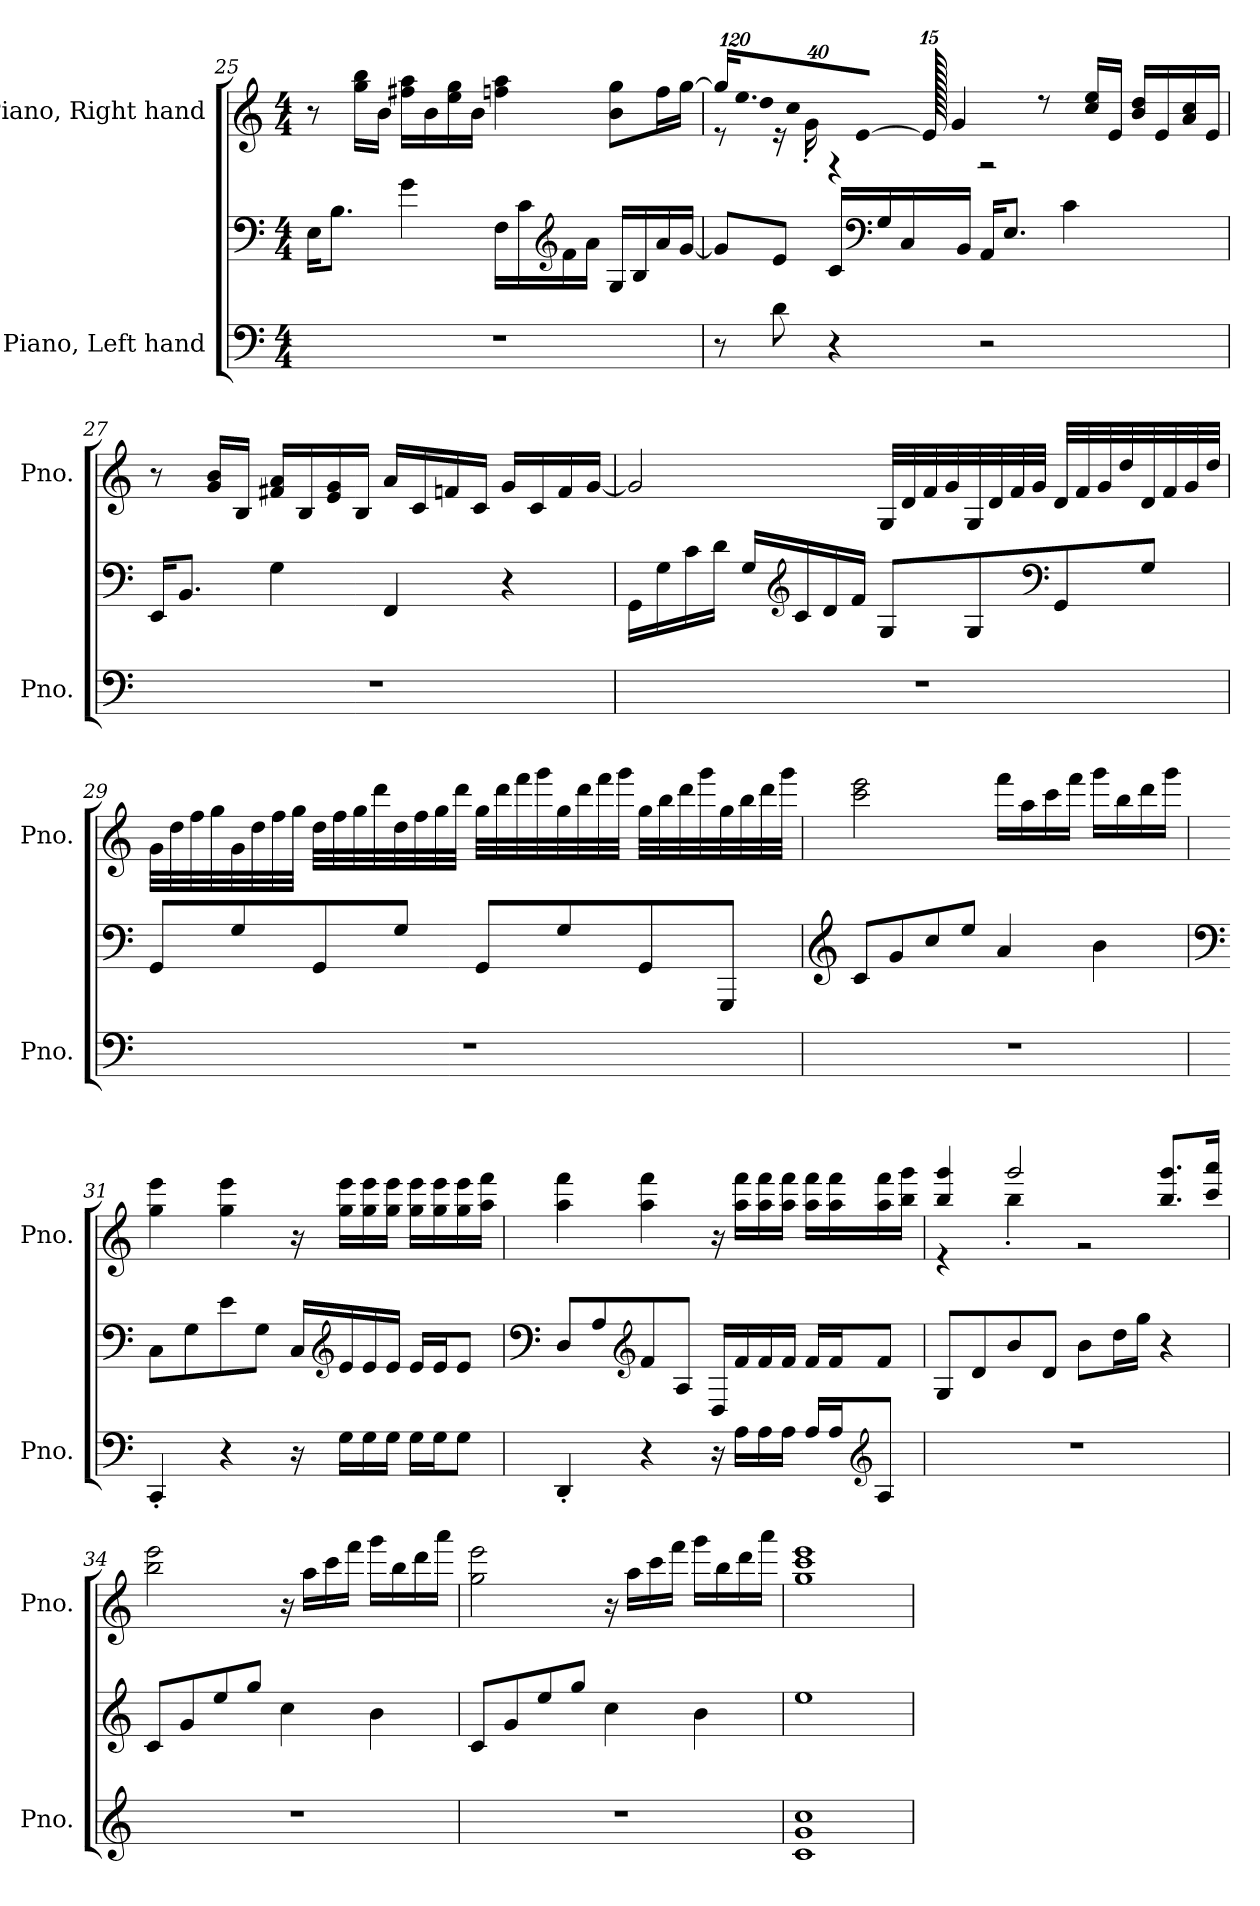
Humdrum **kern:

**kern	**kern	**kern
*part2	*part2	*part1
*staff3	*staff2	*staff1
*I"Piano, Left hand	*	*I"Piano, Right hand
*I'Pno.	*	*I'Pno.
*clefF4	*clefF4	*clefG2
*k[]	*k[]	*k[]
*M4/4	*M4/4	*M4/4
=25	=25	=25
1r	16E\KL	8r
.	8.B\J	.
.	.	16gg\ 16bb\LL
.	.	16b\JJ
.	4g\	16ff#X\ 16aa\LL
.	.	16b\
.	.	16ee\ 16gg\
.	.	16b\JJ
.	16F\LL	4ffn\ 4aa\
.	16c\	.
*	*clefG2	*
.	16f\	.
.	16a\JJ	.
.	16G/LL	8b\ 8gg\L
.	16B/	.
.	16a/	16ff\L
.	[16g/JJ	[16gg\JJ
!!LO:LB:g=z
=26	=26	=26
*	*	*Xbrackettup
!	!	!LO:N:vis=32.
*	*	*^
8r	8g/L]	1920%103gg/LLL]	8r
!	!	!LO:N:vis=32.	!
.	.	1920%103ee/	.
!	!	!LO:N:vis=32	!
.	.	640%23dd/J	.
8d\	8e/J	.	16r
!	!	!LO:N:vis=16	!
.	.	1920%137cc/	.
.	.	.	16g'\
.	.	[480%17e/JJ	.
4r	16c/LL	1920e/]	4r
.	.	4g/	.
*	*clefF4	*	*
.	16G/	.	.
.	16C/	.	.
.	16BB/JJ	.	.
2r	16AA/KL	.	2r
.	.	8r	.
.	8.E/J	.	.
.	.	16cc/ 16ee/LL	.
.	.	16e/JJ	.
.	4c\	.	.
.	.	16b/ 16dd/LL	.
.	.	16e/	.
.	.	16a/ 16cc/	.
.	.	16e/JJ	.
1920ryy	1920ryy	.	1920ryy
*	*	*v	*v
=27	=27	=27
1r	16EE/KL	8r
.	8.BB/J	.
.	.	16g/ 16b/LL
.	.	16B/JJ
.	4G\	16f#X/ 16a/LL
.	.	16B/
.	.	16e/ 16g/
.	.	16B/JJ
.	4FF/	16a/LL
.	.	16c/
.	.	16fn/
.	.	16c/JJ
.	4r	16g/LL
.	.	16c/
.	.	16f/
.	.	[16g/JJ
!!LO:PB:g=z
=28	=28	=28
1r	16GG\LL	2g/]
.	16G\	.
.	16c\	.
.	16d\JJ	.
.	16G/LL	.
*	*clefG2	*
.	16c/	.
.	16d/	.
.	16f/JJ	.
.	8G/L	32G/LLL
.	.	32d/
.	.	32f/
.	.	32g/
.	8G/	32G/
.	.	32d/
.	.	32f/
.	.	32g/JJJ
*	*clefF4	*
.	8GG/	32d/LLL
.	.	32f/
.	.	32g/
.	.	32dd/
.	8G/J	32d/
.	.	32f/
.	.	32g/
.	.	32dd/JJJ
!!LO:LB:g=z
=29	=29	=29
1r	8GG/L	32g\LLL
.	.	32dd\
.	.	32ff\
.	.	32gg\
.	8G/	32g\
.	.	32dd\
.	.	32ff\
.	.	32gg\JJJ
.	8GG/	32dd\LLL
.	.	32ff\
.	.	32gg\
.	.	32ddd\
.	8G/J	32dd\
.	.	32ff\
.	.	32gg\
.	.	32ddd\JJJ
.	8GG/L	32gg\LLL
.	.	32ddd\
.	.	32fff\
.	.	32ggg\
.	8G/	32gg\
.	.	32ddd\
.	.	32fff\
.	.	32ggg\JJJ
.	8GG/	32gg\LLL
.	.	32bb\
.	.	32ddd\
.	.	32ggg\
.	8GGG/J	32gg\
.	.	32bb\
.	.	32ddd\
.	.	32ggg\JJJ
!!LO:LB:g=z
=30	=30	=30
*	*clefG2	*
1r	8c/L	2ccc\ 2eee\
.	8g/	.
.	8cc/	.
.	8ee/J	.
.	4a/	16fff\LL
.	.	16aa\
.	.	16ccc\
.	.	16fff\JJ
.	4b\	16ggg\LL
.	.	16bb\
.	.	16ddd\
.	.	16ggg\JJ
=31	=31	=31
*	*clefF4	*
4CC'/	8C\L	4gg\ 4eee\
.	8G\	.
4r	8e\	4gg\ 4eee\
.	8G\J	.
16r	16C/LL	16r
*	*clefG2	*
16G\LL	16e/	16gg\ 16eee\LL
16G\	16e/	16gg\ 16eee\
16G\JJ	16e/JJ	16gg\ 16eee\JJ
16G\LL	16e/LL	16gg\ 16eee\LL
16G\J	16e/J	16gg\ 16eee\
8G\J	8e/J	16gg\ 16eee\
.	.	16aa\ 16fff\JJ
!!LO:LB:g=z
=32	=32	=32
*	*clefF4	*
4DD'/	8D/L	4aa\ 4fff\
.	8A/	.
*	*clefG2	*
4r	8f/	4aa\ 4fff\
.	8A/J	.
16r	16D/LL	16r
16A\LL	16f/	16aa\ 16fff\LL
16A\	16f/	16aa\ 16fff\
16A\JJ	16f/JJ	16aa\ 16fff\JJ
16A/LL	16f/LL	16aa\ 16fff\LL
16A/J	16f/J	16aa\ 16fff\
*clefG2	*	*
8A/J	8f/J	16aa\ 16fff\
.	.	16bb\ 16ggg\JJ
=33	=33	=33
*	*	*^
1r	8G/L	4bb/ 4ggg/	4r
.	8d/	.	.
.	8b/	2ggg/	4bb'\
.	8d/J	.	.
.	8b\L	.	2r
.	16dd\L	.	.
.	16gg\JJ	.	.
.	4r	8.bb/ 8.ggg/L	.
.	.	16ccc/ 16aaa/Jk	.
*	*	*v	*v
=34	=34	=34
1r	8c/L	2bb\ 2eee\
.	8g/	.
.	8ee/	.
.	8gg/J	.
.	4cc\	16r
.	.	16aa\LL
.	.	16ccc\
.	.	16fff\JJ
.	4b\	16ggg\LL
.	.	16bb\
.	.	16ddd\
.	.	16aaa\JJ
!!LO:PB:g=z
=35	=35	=35
1r	8c/L	2gg\ 2eee\
.	8g/	.
.	8ee/	.
.	8gg/J	.
.	4cc\	16r
.	.	16aa\LL
.	.	16ccc\
.	.	16fff\JJ
.	4b\	16ggg\LL
.	.	16bb\
.	.	16ddd\
.	.	16aaa\JJ
=36	=36	=36
1c 1g 1cc	1ee	1gg 1ccc 1eee
=	=	=
*-	*-	*-
